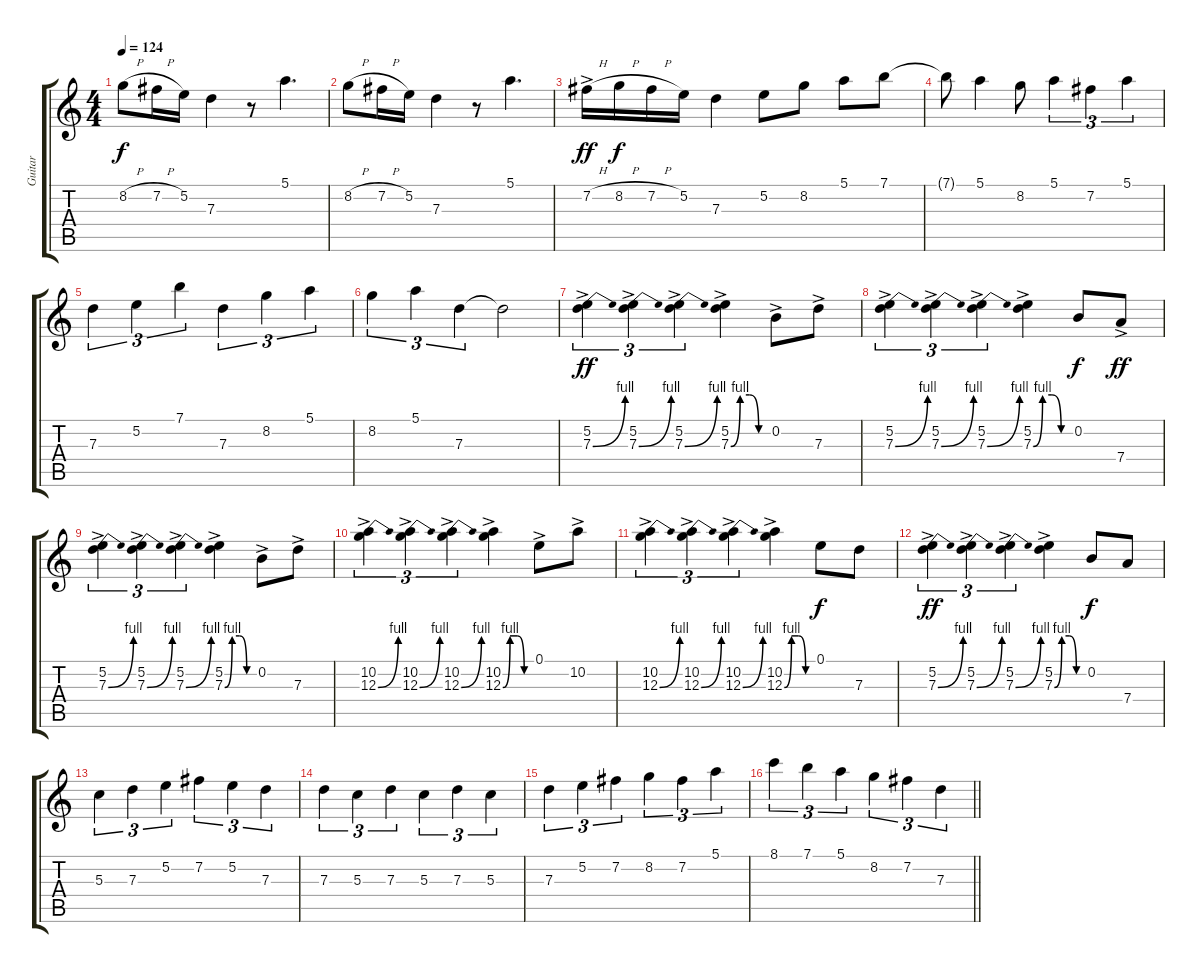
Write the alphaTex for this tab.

\track ("Guitar" "Guitar") {instrument electricguitarjazz}
\staff {score tabs}
\tuning (E4 B3 G3 D3 A2 E2) {hide}
\ts (4 4)
\tempo 124
\clef g2
\ks c
8.2{h}.8{dy f} 7.2{h}.16 5.2.16 7.3.4 r.8 5.1.4{d} |
8.2{h}.8 7.2{h}.16 5.2.16 7.3.4 r.8 5.1.4{d} |
7.2{h ac}.16{dy ff} 8.2{h}.16{dy f} 7.2{h}.16 5.2.16 7.3.4 5.2.8 8.2.8 5.1.8 7.1.8 |
7.1{t}.8 5.1.4 8.2.8 5.1.4{tu (3 2)} 7.2.4{tu (3 2)} 5.1.4{tu (3 2)} |
7.3.4{tu (3 2)} 5.2.4{tu (3 2)} 7.1.4{tu (3 2)} 7.3.4{tu (3 2)} 8.2.4{tu (3 2)} 5.1.4{tu (3 2)} |
8.2.4{tu (3 2)} 5.1.4{tu (3 2)} 7.3.4{tu (3 2)} 7.3{t}.2 |
(5.2 7.3{be (bend 0 0 60 4) ac}).4{tu (3 2) dy ff} (5.2 7.3{be (bend 0 0 60 4) ac}).4{tu (3 2)} (5.2 7.3{be (bend 0 0 60 4) ac}).4{tu (3 2)} (5.2 7.3{be (custom 0 0 15 4 30 4 45 0 60 0) ac}).4 0.2{ac}.8 7.3{ac}.8 |
(5.2 7.3{be (bend 0 0 60 4) ac}).4{tu (3 2)} (5.2 7.3{be (bend 0 0 60 4) ac}).4{tu (3 2)} (5.2 7.3{be (bend 0 0 60 4) ac}).4{tu (3 2)} (5.2 7.3{be (custom 0 0 15 4 30 4 45 0 60 0) ac}).4 0.2.8{dy f} 7.4{ac}.8{dy ff} |
(5.2 7.3{be (bend 0 0 60 4) ac}).4{tu (3 2)} (5.2 7.3{be (bend 0 0 60 4) ac}).4{tu (3 2)} (5.2 7.3{be (bend 0 0 60 4) ac}).4{tu (3 2)} (5.2 7.3{be (custom 0 0 15 4 30 4 45 0 60 0) ac}).4 0.2{ac}.8 7.3{ac}.8 |
(10.2 12.3{be (bend 0 0 60 4) ac}).4{tu (3 2)} (10.2 12.3{be (bend 0 0 60 4) ac}).4{tu (3 2)} (10.2 12.3{be (bend 0 0 60 4) ac}).4{tu (3 2)} (10.2 12.3{be (custom 0 0 15 4 30 4 45 0 60 0) ac}).4 0.1{ac}.8 10.2{ac}.8 |
(10.2 12.3{be (bend 0 0 60 4) ac}).4{tu (3 2)} (10.2 12.3{be (bend 0 0 60 4) ac}).4{tu (3 2)} (10.2 12.3{be (bend 0 0 60 4) ac}).4{tu (3 2)} (10.2 12.3{be (custom 0 0 15 4 30 4 45 0 60 0) ac}).4 0.1.8{dy f} 7.3.8 |
(5.2 7.3{be (bend 0 0 60 4) ac}).4{tu (3 2) dy ff} (5.2 7.3{be (bend 0 0 60 4) ac}).4{tu (3 2)} (5.2 7.3{be (bend 0 0 60 4) ac}).4{tu (3 2)} (5.2 7.3{be (custom 0 0 15 4 30 4 45 0 60 0) ac}).4 0.2.8{dy f} 7.4.8 |
5.3.4{tu (3 2)} 7.3.4{tu (3 2)} 5.2.4{tu (3 2)} 7.2.4{tu (3 2)} 5.2.4{tu (3 2)} 7.3.4{tu (3 2)} |
7.3.4{tu (3 2)} 5.3.4{tu (3 2)} 7.3.4{tu (3 2)} 5.3.4{tu (3 2)} 7.3.4{tu (3 2)} 5.3.4{tu (3 2)} |
7.3.4{tu (3 2)} 5.2.4{tu (3 2)} 7.2.4{tu (3 2)} 8.2.4{tu (3 2)} 7.2.4{tu (3 2)} 5.1.4{tu (3 2)} |
\barLineRight lightlight
8.1.4{tu (3 2)} 7.1.4{tu (3 2)} 5.1.4{tu (3 2)} 8.2.4{tu (3 2)} 7.2.4{tu (3 2)} 7.3.4{tu (3 2)}
